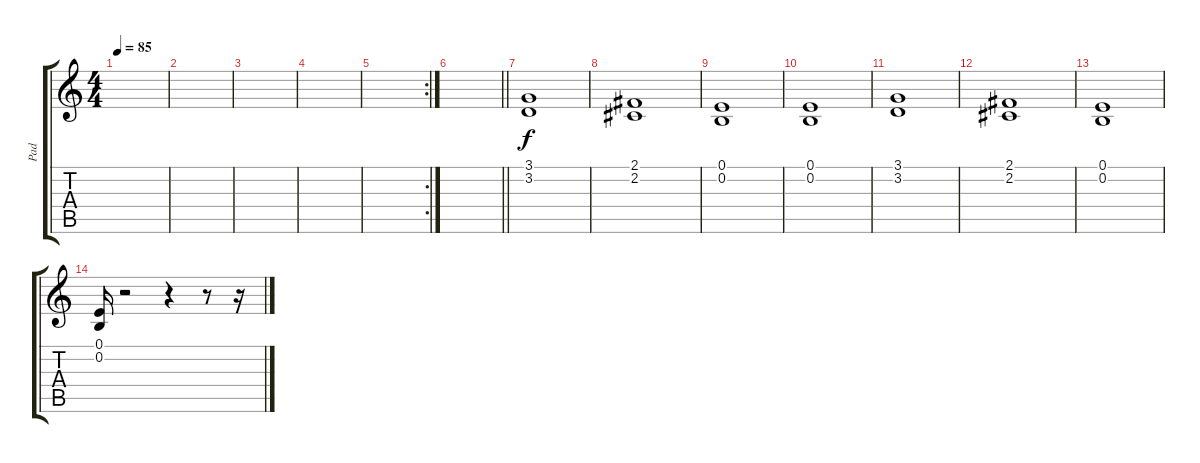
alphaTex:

\track ("Pad" "Pad") {instrument pad4choir}
\staff {score tabs}
\tuning (E4 B3 G3 D3 A2 E2) {hide}
\ts (4 4)
\tempo 85
\clef g2
\ks c
|
|
|
|
\rc 2
|
\barLineRight lightlight
|
(3.1 3.2).1 |
(2.1 2.2).1 |
(0.1 0.2).1 |
(0.1 0.2).1 |
(3.1 3.2).1 |
(2.1 2.2).1 |
(0.1 0.2).1 |
(0.1 0.2).16 r.2 r.4 r.8 r.16
